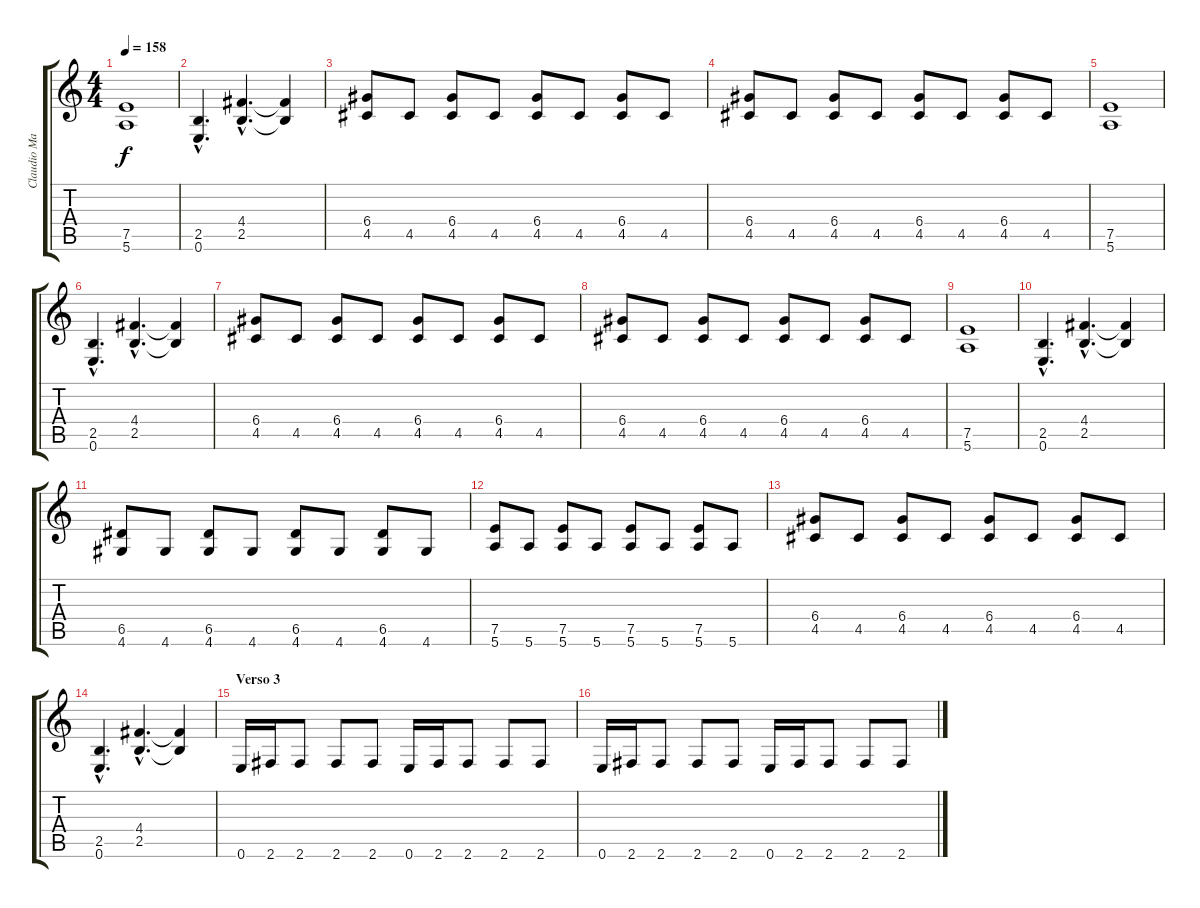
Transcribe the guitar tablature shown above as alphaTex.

\track ("Claudio Marciello (Gtr 1)" "Claudio Ma") {instrument distortionguitar}
\staff {score tabs}
\tuning (E4 B3 G3 D3 A2 E2) {hide}
\ts (4 4)
\tempo 158
\clef g2
\ks c
(7.5 5.6).1{dy f} |
(2.5{hac} 0.6{hac}).4{d} (4.4{hac} 2.5{hac}).4{d} (4.4{t} 2.5{t}).4 |
(6.4 4.5).8 4.5.8 (6.4 4.5).8 4.5.8 (6.4 4.5).8 4.5.8 (6.4 4.5).8 4.5.8 |
(6.4 4.5).8 4.5.8 (6.4 4.5).8 4.5.8 (6.4 4.5).8 4.5.8 (6.4 4.5).8 4.5.8 |
(7.5 5.6).1 |
(2.5{hac} 0.6{hac}).4{d} (4.4{hac} 2.5{hac}).4{d} (4.4{t} 2.5{t}).4 |
(6.4 4.5).8 4.5.8 (6.4 4.5).8 4.5.8 (6.4 4.5).8 4.5.8 (6.4 4.5).8 4.5.8 |
(6.4 4.5).8 4.5.8 (6.4 4.5).8 4.5.8 (6.4 4.5).8 4.5.8 (6.4 4.5).8 4.5.8 |
(7.5 5.6).1 |
(2.5{hac} 0.6{hac}).4{d} (4.4{hac} 2.5{hac}).4{d} (4.4{t} 2.5{t}).4 |
(6.5 4.6).8 4.6.8 (6.5 4.6).8 4.6.8 (6.5 4.6).8 4.6.8 (6.5 4.6).8 4.6.8 |
(7.5 5.6).8 5.6.8 (7.5 5.6).8 5.6.8 (7.5 5.6).8 5.6.8 (7.5 5.6).8 5.6.8 |
(6.4 4.5).8 4.5.8 (6.4 4.5).8 4.5.8 (6.4 4.5).8 4.5.8 (6.4 4.5).8 4.5.8 |
(2.5{hac} 0.6{hac}).4{d} (4.4{hac} 2.5{hac}).4{d} (4.4{t} 2.5{t}).4 |
\section ("" "Verso 3")
0.6.16 2.6.16 2.6.8 2.6.8 2.6.8 0.6.16 2.6.16 2.6.8 2.6.8 2.6.8 |
0.6.16 2.6.16 2.6.8 2.6.8 2.6.8 0.6.16 2.6.16 2.6.8 2.6.8 2.6.8
